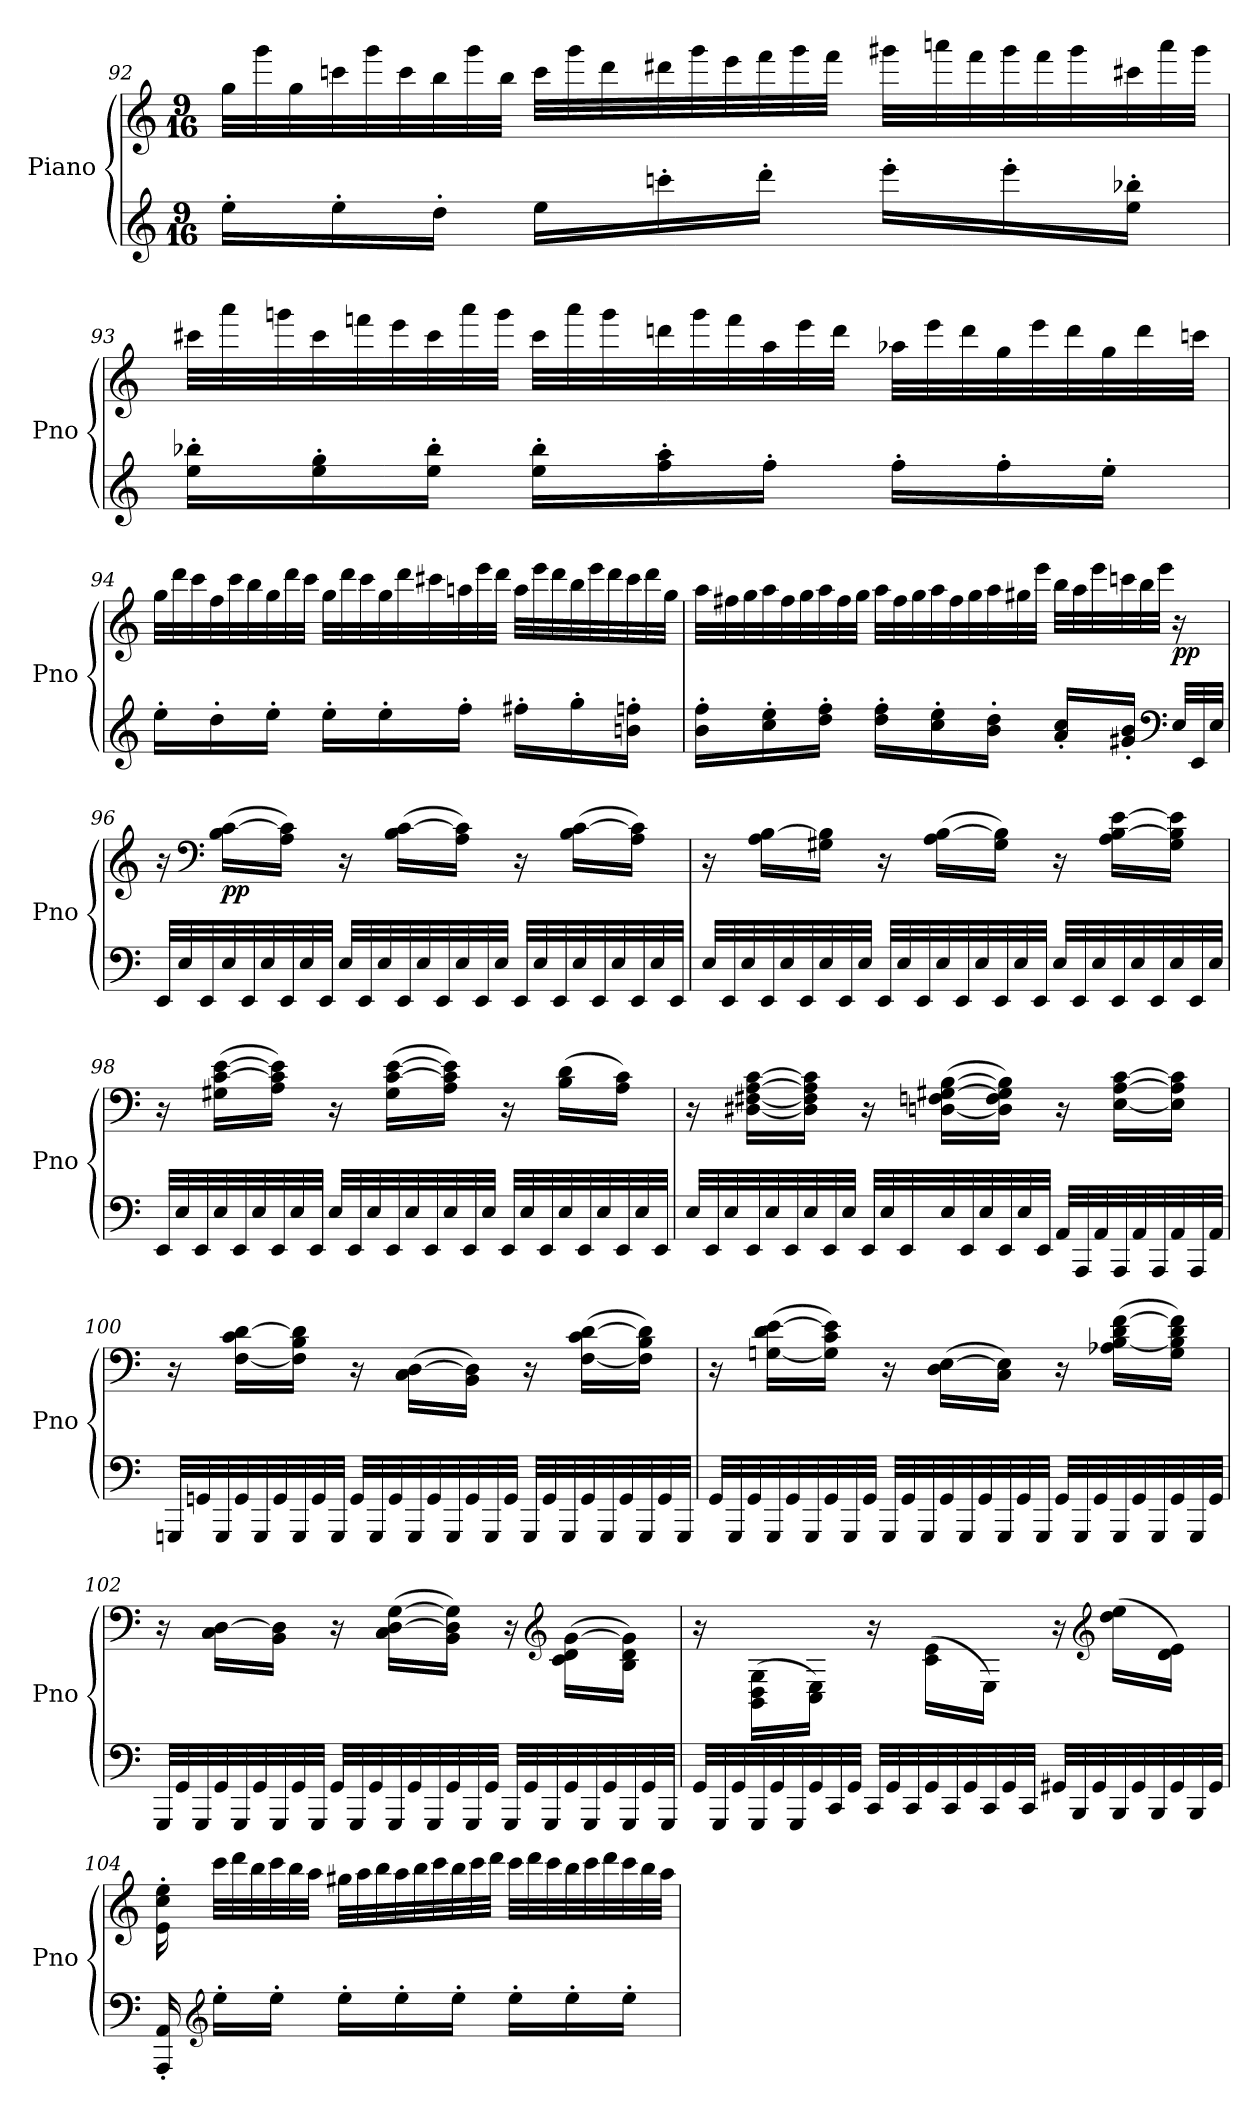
**kern	**kern	**dynam
*part1	*part1	*part1
*staff2	*staff1	*staff1/2
*I"Piano	*	*
*I'Pno	*	*
!!LO:LB:g=z
*clefG2	*clefG2	*
*k[]	*k[]	*
*M9/16	*M9/16	*
=92	=92	=92
*	*^	*
*	*	*Xtuplet	*
16ee'\LL	2ryy	48gg\LLL	.
.	.	48ggg\	.
.	.	48gg\	.
16ee'\	.	48cccn\	.
.	.	48ggg\	.
.	.	48ccc\	.
16dd'\JJ	.	48bb\	.
.	.	48ggg\	.
.	.	48bb\JJJ	.
16ee\LL	.	48ccc\LLL	.
.	.	48ggg\	.
.	.	48ddd\	.
16cccn'\	.	48ddd#X\	.
.	.	48ggg\	.
.	.	48eee\	.
16ddd'\JJ	.	48fff\	.
.	.	48ggg\	.
.	.	48fff\JJJ	.
16eee'\LL	.	48ggg#X\LLL	.
.	.	48aaan\	.
.	.	48fff\	.
16eee'\	.	48ggg#\	.
.	.	48fff\	.
.	.	48ggg#\	.
16ee\' 16bb-X\'JJ	16ryy	48ccc#X\	.
.	.	48aaa\	.
.	.	48ggg#\JJJ	.
!!LO:PB:g=z	!!
=93	=93	=93	=93
16ee\' 16bb-X\'LL	2ryy	48ccc#X\LLL	.
.	.	48aaa\	.
.	.	48gggn\	.
16ee\' 16gg\'	.	48ccc#\	.
.	.	48fffn\	.
.	.	48eee\	.
16ee\' 16bb-\'JJ	.	48ccc#\	.
.	.	48aaa\	.
.	.	48ggg\JJJ	.
16ee\' 16bb-\'LL	.	48ccc#\LLL	.
.	.	48aaa\	.
.	.	48ggg\	.
16ff\' 16aa\'	.	48dddn\	.
.	.	48ggg\	.
.	.	48fff\	.
16ff'\JJ	.	48aa\	.
.	.	48eee\	.
.	.	48ddd\JJJ	.
16ff'\LL	.	48aa-X\LLL	.
.	.	48eee\	.
.	.	48ddd\	.
16ff'\	.	48gg\	.
.	.	48eee\	.
.	.	48ddd\	.
16ee'\JJ	16ryy	48gg\	.
.	.	48ddd\	.
.	.	48cccn\JJJ	.
!!LO:LB:g=z	!!
=94	=94	=94	=94
16ee'\LL	2ryy	48gg\LLL	.
.	.	48ddd\	.
.	.	48ccc\	.
16dd'\	.	48ff\	.
.	.	48ccc\	.
.	.	48bb\	.
16ee'\JJ	.	48gg\	.
.	.	48ddd\	.
.	.	48ccc\JJJ	.
16ee'\LL	.	48gg\LLL	.
.	.	48ddd\	.
.	.	48ccc\	.
16ee'\	.	48gg\	.
.	.	48ddd\	.
.	.	48ccc#X\	.
16ff'\JJ	.	48aan\	.
.	.	48eee\	.
.	.	48ddd\JJJ	.
16ff#X'\LL	.	48aa\LLL	.
.	.	48eee\	.
.	.	48ddd\	.
16gg'\	.	48bb\	.
.	.	48eee\	.
.	.	48ddd\	.
16bn\' 16ffn\'JJ	16ryy	48ccc#\	.
.	.	48ddd\	.
.	.	48gg\JJJ	.
!!LO:LB:g=z	!!
=95	=95	=95	=95
16b\' 16ff\'LL	2ryy	48aa\LLL	.
.	.	48ff#X\	.
.	.	48gg\	.
16cc\' 16ee\'	.	48aa\	.
.	.	48ff#\	.
.	.	48gg\	.
16dd\' 16ff\'JJ	.	48aa\	.
.	.	48ff#\	.
.	.	48gg\JJJ	.
16dd\' 16ff\'LL	.	48aa\LLL	.
.	.	48ff#\	.
.	.	48gg\	.
16cc\' 16ee\'	.	48aa\	.
.	.	48ff#\	.
.	.	48gg\	.
16b\' 16dd\'JJ	.	48aa\	.
.	.	48gg#X\	.
.	.	48eee\JJJ	.
16a/' 16cc/'LL	.	48bb\LLL	.
.	.	48aa\	.
.	.	48eee\	.
16g#X/' 16b/'JJ	.	48cccn\	.
.	.	48bb\	.
.	.	48eee\JJJ	.
*clefF4	*	*	*
*Xtuplet	*	*	*
!	!	!	!LO:DY:b
48E/LLL	16ryy	16r	pp
48EE/	.	.	.
48E/JJJ	.	.	.
!!LO:LB:g=z	!!
=96	=96	=96	=96
48EE/LLL	2ryy	16r	.
48E/	.	.	.
48EE/	.	.	.
*	*clefF4	*	*
!	!	!	!LO:DY:b
48E/	.	(<16B\ [16c\LL	pp
48EE/	.	.	.
48E/	.	.	.
48EE/	.	16A\ 16c\]JJ)	.
48E/	.	.	.
48EE/JJJ	.	.	.
48E/LLL	.	16r	.
48EE/	.	.	.
48E/	.	.	.
48EE/	.	(<16B\ [16c\LL	.
48E/	.	.	.
48EE/	.	.	.
48E/	.	16A\ 16c\]JJ)	.
48EE/	.	.	.
48E/JJJ	.	.	.
48EE/LLL	.	16r	.
48E/	.	.	.
48EE/	.	.	.
48E/	.	(<16B\ [16c\LL	.
48EE/	.	.	.
48E/	.	.	.
48EE/	16ryy	16A\ 16c\]JJ)	.
48E/	.	.	.
48EE/JJJ	.	.	.
=97	=97	=97	=97
48E/LLL	2ryy	16r	.
48EE/	.	.	.
48E/	.	.	.
48EE/	.	16A\ [16B\LL	.
48E/	.	.	.
48EE/	.	.	.
48E/	.	16G#X\ 16B\]JJ	.
48EE/	.	.	.
48E/JJJ	.	.	.
48EE/LLL	.	16r	.
48E/	.	.	.
48EE/	.	.	.
48E/	.	(<16A\ [16B\LL	.
48EE/	.	.	.
48E/	.	.	.
48EE/	.	16G#\ 16B\]JJ)	.
48E/	.	.	.
48EE/JJJ	.	.	.
48E/LLL	.	16r	.
48EE/	.	.	.
48E/	.	.	.
48EE/	.	16A\ [16B\ [16e\LL	.
48E/	.	.	.
48EE/	.	.	.
48E/	16ryy	16G#\ 16B\] 16e\]JJ	.
48EE/	.	.	.
48E/JJJ	.	.	.
!!LO:LB:g=z	!!
=98	=98	=98	=98
48EE/LLL	2ryy	16r	.
48E/	.	.	.
48EE/	.	.	.
48E/	.	(<16G#X\ [16c\ [16e\LL	.
48EE/	.	.	.
48E/	.	.	.
48EE/	.	16A\ 16c\] 16e\]JJ)	.
48E/	.	.	.
48EE/JJJ	.	.	.
48E/LLL	.	16r	.
48EE/	.	.	.
48E/	.	.	.
48EE/	.	(<16G#\ [16c\ [16e\LL	.
48E/	.	.	.
48EE/	.	.	.
48E/	.	16A\ 16c\] 16e\]JJ)	.
48EE/	.	.	.
48E/JJJ	.	.	.
48EE/LLL	.	16r	.
48E/	.	.	.
48EE/	.	.	.
48E/	.	(<16B\ 16d\LL	.
48EE/	.	.	.
48E/	.	.	.
48EE/	16ryy	16A\ 16c\JJ)	.
48E/	.	.	.
48EE/JJJ	.	.	.
=99	=99	=99	=99
48E/LLL	2ryy	16r	.
48EE/	.	.	.
48E/	.	.	.
48EE/	.	[16D#X\ [16F#X\ [16A\ [16c\LL	.
48E/	.	.	.
48EE/	.	.	.
48E/	.	16D#\] 16F#\] 16A\] 16c\]JJ	.
48EE/	.	.	.
48E/JJJ	.	.	.
48EE/LLL	.	16r	.
48E/	.	.	.
48EE/	.	.	.
48E/	.	(<[16Dn\ 16Fn\ [16G#X\ [16B\LL	.
48EE/	.	.	.
48E/	.	.	.
48EE/	.	16D\] 16F\ 16G#\] 16B\]JJ)	.
48E/	.	.	.
48EE/JJJ	.	.	.
48AA/LLL	.	16r	.
48AAA/	.	.	.
48AA/	.	.	.
48AAA/	.	[16E\ [16A\ [16c\LL	.
48AA/	.	.	.
48AAA/	.	.	.
48AA/	16ryy	16E\] 16A\] 16c\]JJ	.
48AAA/	.	.	.
48AA/JJJ	.	.	.
!!LO:LB:g=z	!!
=100	=100	=100	=100
48GGGn/LLL	2ryy	16r	.
48GGn/	.	.	.
48GGG/	.	.	.
48GG/	.	[16F\ 16c\ [16d\LL	.
48GGG/	.	.	.
48GG/	.	.	.
48GGG/	.	16F\] 16B\ 16d\]JJ	.
48GG/	.	.	.
48GGG/JJJ	.	.	.
48GG/LLL	.	16r	.
48GGG/	.	.	.
48GG/	.	.	.
48GGG/	.	(<16C\ [16D\LL	.
48GG/	.	.	.
48GGG/	.	.	.
48GG/	.	16BB\ 16D\]JJ)	.
48GGG/	.	.	.
48GG/JJJ	.	.	.
48GGG/LLL	.	16r	.
48GG/	.	.	.
48GGG/	.	.	.
48GG/	.	(<[16F\ 16c\ [16d\LL	.
48GGG/	.	.	.
48GG/	.	.	.
48GGG/	16ryy	16F\] 16B\ 16d\]JJ)	.
48GG/	.	.	.
48GGG/JJJ	.	.	.
=101	=101	=101	=101
48GG/LLL	2ryy	16r	.
48GGG/	.	.	.
48GG/	.	.	.
48GGG/	.	(<[16Gn\ 16d\ [16e\LL	.
48GG/	.	.	.
48GGG/	.	.	.
48GG/	.	16G\] 16c\ 16e\]JJ)	.
48GGG/	.	.	.
48GG/JJJ	.	.	.
48GGG/LLL	.	16r	.
48GG/	.	.	.
48GGG/	.	.	.
48GG/	.	(<16D\ [16E\LL	.
48GGG/	.	.	.
48GG/	.	.	.
48GGG/	.	16C\ 16E\]JJ)	.
48GG/	.	.	.
48GGG/JJJ	.	.	.
48GG/LLL	.	16r	.
48GGG/	.	.	.
48GG/	.	.	.
48GGG/	.	(<16A-X\ [16B\ 16d\ [16f\LL	.
48GG/	.	.	.
48GGG/	.	.	.
48GG/	16ryy	16G\ 16B\] 16d\ 16f\]JJ)	.
48GGG/	.	.	.
48GG/JJJ	.	.	.
!!LO:PB:g=z	!!
=102	=102	=102	=102
48GGG/LLL	2ryy	16r	.
48GG/	.	.	.
48GGG/	.	.	.
48GG/	.	16C\ [16D\LL	.
48GGG/	.	.	.
48GG/	.	.	.
48GGG/	.	16BB\ 16D\]JJ	.
48GG/	.	.	.
48GGG/JJJ	.	.	.
48GG/LLL	.	16r	.
48GGG/	.	.	.
48GG/	.	.	.
48GGG/	.	(<16C\ [16D\ [16G\LL	.
48GG/	.	.	.
48GGG/	.	.	.
48GG/	.	16BB\ 16D\] 16G\]JJ)	.
48GGG/	.	.	.
48GG/JJJ	.	.	.
48GGG/LLL	.	16r	.
48GG/	.	.	.
48GGG/	.	.	.
*	*clefG2	*	*
48GG/	.	(<16c\ 16d\ [16g\LL	.
48GGG/	.	.	.
48GG/	.	.	.
48GGG/	16ryy	16B\ 16d\ 16g\]JJ)	.
48GG/	.	.	.
48GGG/JJJ	.	.	.
!!LO:LB:g=z	!!
=103	=103	=103	=103
48GG/LLL	2ryy	16r	.
48GGG/	.	.	.
48GG/	.	.	.
48GGG/	.	(<16BB\ 16D\ 16G\LL	.
48GG/	.	.	.
48GGG/	.	.	.
48GG/	.	16C\ 16E\JJ)	.
48CC/	.	.	.
48GG/JJJ	.	.	.
48CC/LLL	.	16r	.
48GG/	.	.	.
48CC/	.	.	.
48GG/	.	(<16c\ 16e\LL	.
48CC/	.	.	.
48GG/	.	.	.
48CC/	.	16E\JJ)	.
48GG/	.	.	.
48CC/JJJ	.	.	.
48GG#X/LLL	.	16r	.
48BBB/	.	.	.
48GG#/	.	.	.
*	*clefG2	*	*
48BBB/	.	(<16dd\ 16ee\LL	.
48GG#/	.	.	.
48BBB/	.	.	.
48GG#/	16ryy	16d\ 16e\JJ)	.
48BBB/	.	.	.
48GG#/JJJ	.	.	.
!!LO:LB:g=z	!!
=104	=104	=104	=104
16AAA/' 16AA/'	2ryy	16e\' 16cc\' 16ee\'	.
*clefG2	*	*	*
!	!	!	!LO:DY:b
16ee'\LL	.	48ccc\LLL	other-dynamics
.	.	48ddd\	.
.	.	48bb\	.
16ee'\JJ	.	48ccc\	.
.	.	48bb\	.
.	.	48aa\JJJ	.
16ee'\LL	.	48gg#X\LLL	.
.	.	48aa\	.
.	.	48bb\	.
16ee'\	.	48aa\	.
.	.	48bb\	.
.	.	48ccc\	.
16ee'\JJ	.	48bb\	.
.	.	48ccc\	.
.	.	48ddd\JJJ	.
16ee'\LL	.	48ccc\LLL	.
.	.	48ddd\	.
.	.	48ccc\	.
16ee'\	.	48bb\	.
.	.	48ccc\	.
.	.	48ddd\	.
16ee'\JJ	16ryy	48ccc\	.
.	.	48bb\	.
.	.	48aa\JJJ	.
*	*v	*v	*
=	=	=
*-	*-	*-
